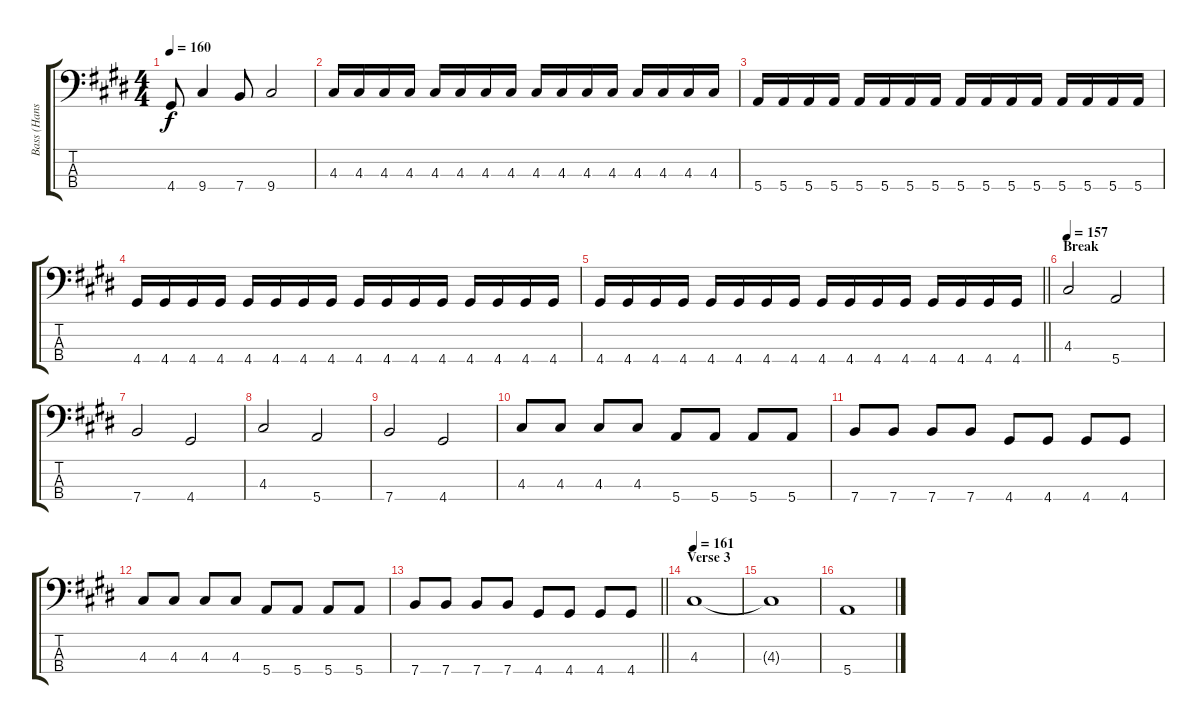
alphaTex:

\track ("Bass (Hansi Kursch)" "Bass (Hans") {instrument electricbassfinger}
\staff {score tabs}
\tuning (G2 D2 A1 E1) {hide}
\ts (4 4)
\tempo 160
\clef f4
\ks c#minor
4.4.8{dy f} 9.4.4 7.4.8 9.4.2 |
4.3.16 4.3.16 4.3.16 4.3.16 4.3.16 4.3.16 4.3.16 4.3.16 4.3.16 4.3.16 4.3.16 4.3.16 4.3.16 4.3.16 4.3.16 4.3.16 |
5.4.16 5.4.16 5.4.16 5.4.16 5.4.16 5.4.16 5.4.16 5.4.16 5.4.16 5.4.16 5.4.16 5.4.16 5.4.16 5.4.16 5.4.16 5.4.16 |
4.4.16 4.4.16 4.4.16 4.4.16 4.4.16 4.4.16 4.4.16 4.4.16 4.4.16 4.4.16 4.4.16 4.4.16 4.4.16 4.4.16 4.4.16 4.4.16 |
\barLineRight lightlight
4.4.16 4.4.16 4.4.16 4.4.16 4.4.16 4.4.16 4.4.16 4.4.16 4.4.16 4.4.16 4.4.16 4.4.16 4.4.16 4.4.16 4.4.16 4.4.16 |
\section ("" "Break")
\tempo 157
4.3.2 5.4.2 |
7.4.2 4.4.2 |
4.3.2 5.4.2 |
7.4.2 4.4.2 |
4.3.8 4.3.8 4.3.8 4.3.8 5.4.8 5.4.8 5.4.8 5.4.8 |
7.4.8 7.4.8 7.4.8 7.4.8 4.4.8 4.4.8 4.4.8 4.4.8 |
4.3.8 4.3.8 4.3.8 4.3.8 5.4.8 5.4.8 5.4.8 5.4.8 |
\barLineRight lightlight
7.4.8 7.4.8 7.4.8 7.4.8 4.4.8 4.4.8 4.4.8 4.4.8 |
\section ("" "Verse 3")
\tempo 161
4.3.1 |
4.3{t}.1 |
5.4.1
